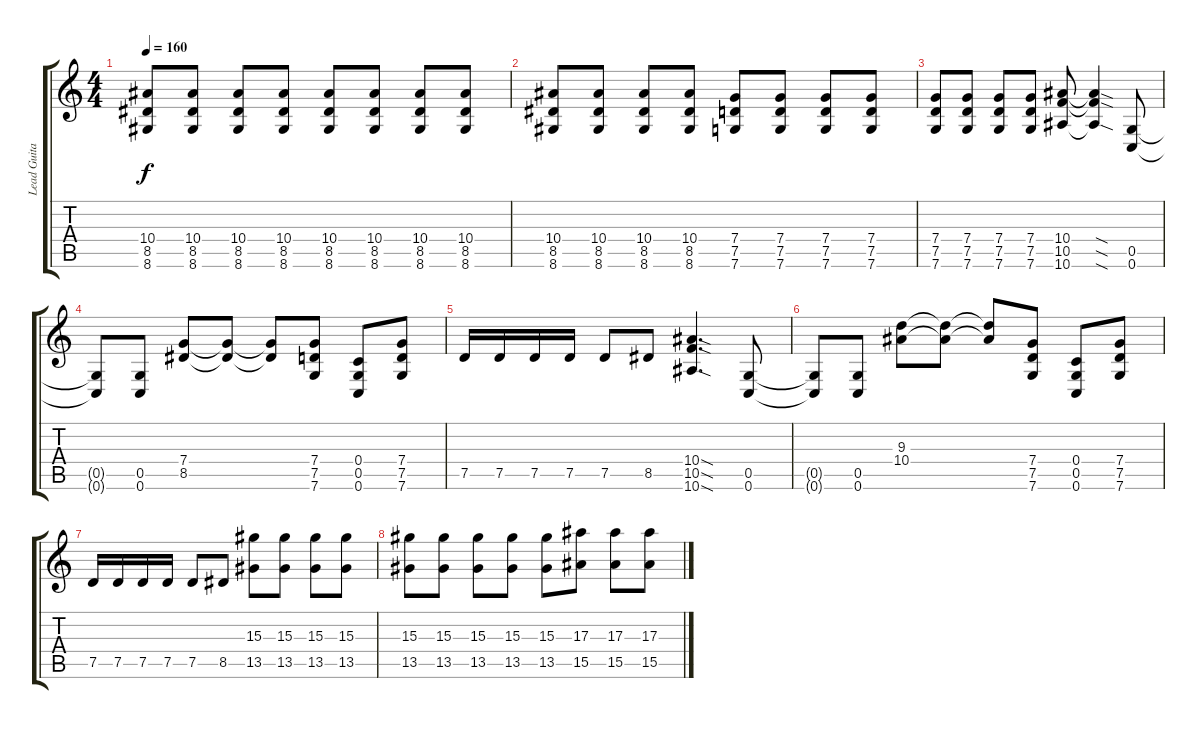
\track ("Lead Guitar" "Lead Guita") {instrument distortionguitar}
\staff {score tabs}
\tuning (D4 A3 F3 C3 G2 C2) {hide}
\ts (4 4)
\tempo 160
\clef g2
\ks c
(10.4 8.5 8.6).8{dy f} (10.4 8.5 8.6).8 (10.4 8.5 8.6).8 (10.4 8.5 8.6).8 (10.4 8.5 8.6).8 (10.4 8.5 8.6).8 (10.4 8.5 8.6).8 (10.4 8.5 8.6).8 |
(10.4 8.5 8.6).8 (10.4 8.5 8.6).8 (10.4 8.5 8.6).8 (10.4 8.5 8.6).8 (7.4 7.5 7.6).8 (7.4 7.5 7.6).8 (7.4 7.5 7.6).8 (7.4 7.5 7.6).8 |
(7.4 7.5 7.6).8 (7.4 7.5 7.6).8 (7.4 7.5 7.6).8 (7.4 7.5 7.6).8 (10.4 10.5 10.6).8 (10.4{sod t} 10.5{sod t} 10.6{sod t}).4 (0.5 0.6).8 |
(0.5{t} 0.6{t}).8 (0.5 0.6).8 (7.4 8.5).8 (7.4{t} 8.5{t}).8 (7.4{t} 8.5{t}).8 (7.4 7.5 7.6).8 (0.4 0.5 0.6).8 (7.4 7.5 7.6).8 |
7.5.16 7.5.16 7.5.16 7.5.16 7.5.8 8.5.8 (10.4{sod} 10.5{sod} 10.6{sod}).4{d} (0.5 0.6).8 |
(0.5{t} 0.6{t}).8 (0.5 0.6).8 (9.3 10.4).8 (9.3{t} 10.4{t}).8 (9.3{t} 10.4{t}).8 (7.4 7.5 7.6).8 (0.4 0.5 0.6).8 (7.4 7.5 7.6).8 |
7.5.16 7.5.16 7.5.16 7.5.16 7.5.8 8.5.8 (15.3 13.5).8 (15.3 13.5).8 (15.3 13.5).8 (15.3 13.5).8 |
(15.3 13.5).8 (15.3 13.5).8 (15.3 13.5).8 (15.3 13.5).8 (15.3 13.5).8 (17.3 15.5).8 (17.3 15.5).8 (17.3 15.5).8
